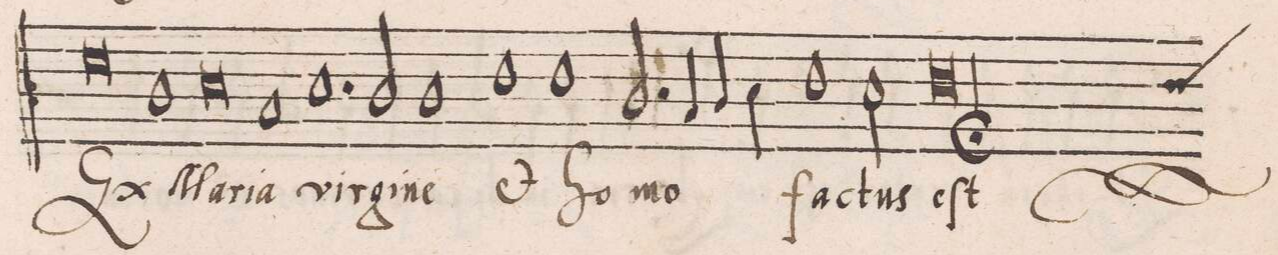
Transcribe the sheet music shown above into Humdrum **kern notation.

**kern	**text
*I"CANTVS	*
*clefC3	*
*k[]	*
*met(C|)	*
*M2/1	*
0f\	Ex
=65-	=65-
1c\	Ma-
0d\	-ri-
=66-	=66-
1B/	-a
=67-	=67-
1.d\	vir-
2c/	-gi-
=68-	=68-
1c\	-ne
1e\	e(t)
=69-	=69-
1e\	ho-
2.c/	-mo
4B/	.
=70-	=70-
4c/	.
4d\	.
1e\	fac-
2d\	-tus
=71-	=71-
*custos:e	*
[0e\;l	eſt
=72-	=72-
0e_	.
=73-	=73-
0e]	.
=74||-	=74||-
*-	*-
